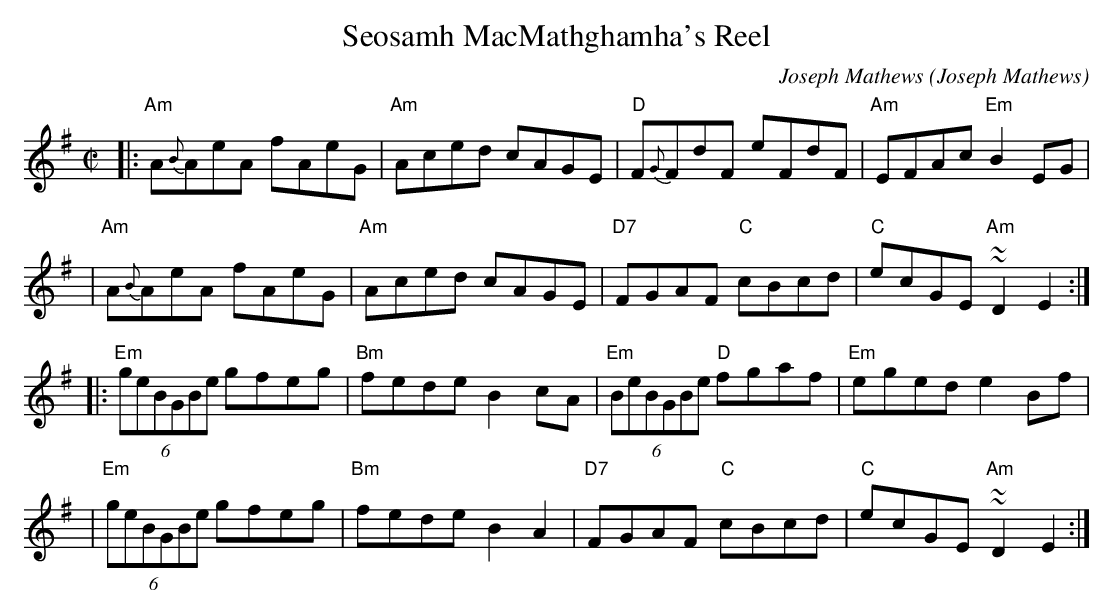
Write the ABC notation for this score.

X:1
T: Seosamh MacMathghamha's Reel
C: Joseph Mathews
O: Joseph Mathews
M: C|
L: 1/8
K: Ador
|: "Am"A{B}AeA fAeG | "Am"Aced cAGE | "D"F{G}FdF eFdF | "Am"EFAc "Em"B2EG |
 | "Am"A{B}AeA fAeG | "Am"Aced cAGE | "D7"FGAF "C"cBcd | "C"ecGE "Am"~~D2E2 :|
|: "Em"(6geBGBe gfeg | "Bm"fede B2cA | "Em"(6BeBGBe "D"fgaf | "Em"eged e2Bf |
 | "Em"(6geBGBe gfeg | "Bm"fede B2A2 | "D7"FGAF "C"cBcd | "C"ecGE "Am"~~D2E2 :|
